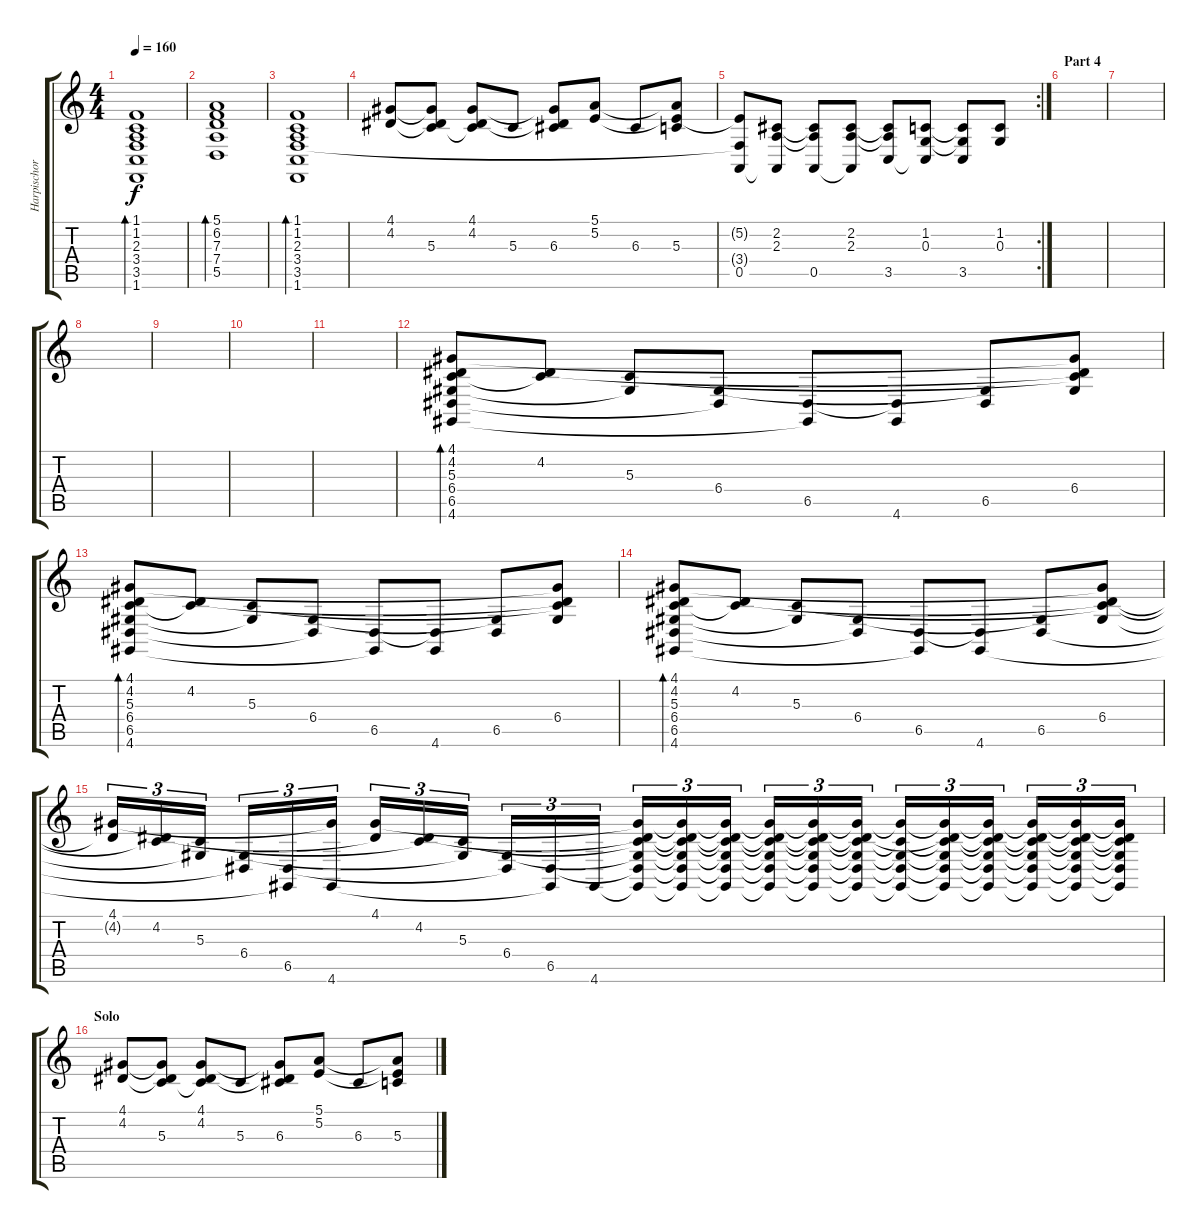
\track ("Harpischord" "Harpischor") {instrument harpsichord}
\staff {score tabs}
\tuning (E4 B3 G3 D3 A2 E2) {hide}
\ts (4 4)
\tempo 160
\clef g2
\ks c
(1.1 1.2 2.3 3.4 3.5 1.6).1{bd 480 dy f} |
(5.1 6.2 7.3 7.4 5.5).1{bd 480} |
(1.1 1.2 2.3 3.4 3.5 1.6).1{bd 480} |
(4.1 4.2).8 (4.1{t} 4.2{t} 5.3).8 (4.1 4.2 5.3{t}).8 5.3.8 (4.1{t} 4.2{t} 6.3).8 (5.1 5.2).8 6.3.8 (5.1{t} 5.2{t} 5.3).8 |
\rc 2
(5.2{t} 3.4{t} 0.5).8 (2.2 2.3 0.5{t}).8 (2.2{t} 2.3{t} 0.5).8 (2.2 2.3 0.5{t}).8 (2.2{t} 2.3{t} 3.5).8 (1.2 0.3 3.5{t}).8 (1.2{t} 0.3{t} 3.5).8 (1.2 0.3).8 |
\section ("" "Part 4")
|
|
|
|
|
|
(4.1 4.2 5.3 6.4 6.5 4.6).8{bd 480 instrument electricgrandpiano} (4.2 5.3{t}).8 (5.3 6.4{t}).8 (6.4 6.5{t}).8 (6.5 4.6{t}).8 (6.5{t} 4.6).8 (6.4{t} 6.5).8 (4.1{t} 4.2{t} 5.3{t} 6.4).8 |
(4.1 4.2 5.3 6.4 6.5 4.6).8{bd 480} (4.2 5.3{t}).8 (5.3 6.4{t}).8 (6.4 6.5{t}).8 (6.5 4.6{t}).8 (6.5{t} 4.6).8 (6.4{t} 6.5).8 (4.1{t} 4.2{t} 5.3{t} 6.4).8 |
(4.1 4.2 5.3 6.4 6.5 4.6).8{bd 480} (4.2 5.3{t}).8 (5.3 6.4{t}).8 (6.4 6.5{t}).8 (6.5 4.6{t}).8 (6.5{t} 4.6).8 (6.4{t} 6.5).8 (4.1{t} 4.2{t} 5.3{t} 6.4).8 |
(4.1 4.2{t}).16{tu (3 2)} (4.2 5.3{t}).16{tu (3 2)} (5.3 6.4{t}).16{tu (3 2)} (6.4 6.5{t}).16{tu (3 2)} (6.5 4.6{t}).16{tu (3 2)} (4.1{t} 4.6).16{tu (3 2)} (4.1 4.2{t}).16{tu (3 2)} (4.2 5.3{t}).16{tu (3 2)} (5.3 6.4{t}).16{tu (3 2)} (6.4 6.5{t}).16{tu (3 2)} (6.5 4.6{t}).16{tu (3 2)} 4.6.16{tu (3 2)} (4.1{t} 4.2{t} 5.3{t} 6.4{t} 6.5{t} 4.6{t}).16{tu (3 2)} (4.1{t} 4.2{t} 5.3{t} 6.4{t} 6.5{t} 4.6{t}).16{tu (3 2)} (4.1{t} 4.2{t} 5.3{t} 6.4{t} 6.5{t} 4.6{t}).16{tu (3 2)} (4.1{t} 4.2{t} 5.3{t} 6.4{t} 6.5{t} 4.6{t}).16{tu (3 2)} (4.1{t} 4.2{t} 5.3{t} 6.4{t} 6.5{t} 4.6{t}).16{tu (3 2)} (4.1{t} 4.2{t} 5.3{t} 6.4{t} 6.5{t} 4.6{t}).16{tu (3 2)} (4.1{t} 5.3{t} 6.4{t} 6.5{t} 4.6{t}).16{tu (3 2)} (4.1{t} 4.2{t} 5.3{t} 6.4{t} 6.5{t} 4.6{t}).16{tu (3 2)} (4.1{t} 4.2{t} 5.3{t} 6.4{t} 6.5{t} 4.6{t}).16{tu (3 2)} (4.1{t} 4.2{t} 5.3{t} 6.4{t} 6.5{t} 4.6{t}).16{tu (3 2)} (4.1{t} 4.2{t} 5.3{t} 6.4{t} 6.5{t} 4.6{t}).16{tu (3 2)} (4.1{t} 4.2{t} 5.3{t} 6.4{t} 6.5{t} 4.6{t}).16{tu (3 2)} |
\section ("" "Solo")
(4.1 4.2).8{instrument brightacousticpiano} (4.1{t} 4.2{t} 5.3).8 (4.1 4.2 5.3{t}).8 5.3.8 (4.1{t} 4.2{t} 6.3).8 (5.1 5.2).8 6.3.8 (5.1{t} 5.2{t} 5.3).8
